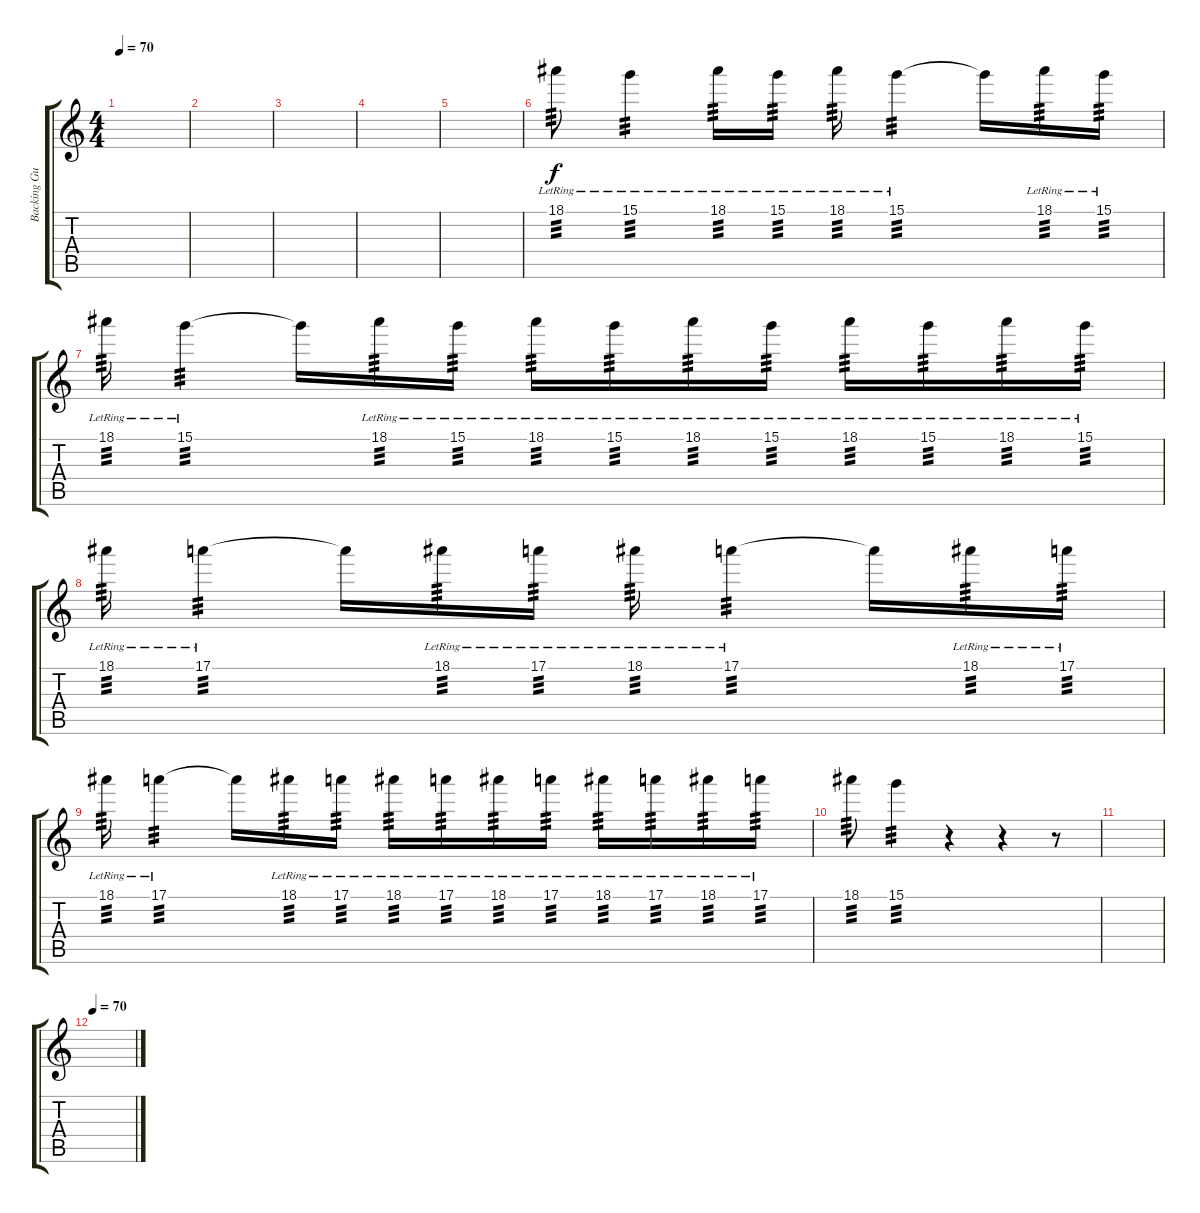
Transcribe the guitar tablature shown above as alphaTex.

\track ("Backing Guitar 1" "Backing Gu") {instrument overdrivenguitar}
\staff {score tabs}
\tuning (E4 B3 G3 D3 A2 E2) {hide}
\ts (4 4)
\tempo 70
\clef g2
\ks c
|
|
|
|
|
18.1{lr}.8{tp 3} 15.1{lr}.4{tp 3} 18.1{lr}.16{tp 3} 15.1{lr}.16{tp 3} 18.1{lr}.16{tp 3} 15.1{lr}.4{tp 3} 15.1{t}.16 18.1{lr}.16{tp 3} 15.1{lr}.16{tp 3} |
18.1{lr}.16{tp 3} 15.1{lr}.4{tp 3} 15.1{t}.16 18.1{lr}.16{tp 3} 15.1{lr}.16{tp 3} 18.1{lr}.16{tp 3} 15.1{lr}.16{tp 3} 18.1{lr}.16{tp 3} 15.1{lr}.16{tp 3} 18.1{lr}.16{tp 3} 15.1{lr}.16{tp 3} 18.1{lr}.16{tp 3} 15.1{lr}.16{tp 3} |
18.1{lr}.16{tp 3} 17.1{lr}.4{tp 3} 17.1{t}.16 18.1{lr}.16{tp 3} 17.1{lr}.16{tp 3} 18.1{lr}.16{tp 3} 17.1{lr}.4{tp 3} 17.1{t}.16 18.1{lr}.16{tp 3} 17.1{lr}.16{tp 3} |
18.1{lr}.16{tp 3} 17.1{lr}.4{tp 3} 17.1{t}.16 18.1{lr}.16{tp 3} 17.1{lr}.16{tp 3} 18.1{lr}.16{tp 3} 17.1{lr}.16{tp 3} 18.1{lr}.16{tp 3} 17.1{lr}.16{tp 3} 18.1{lr}.16{tp 3} 17.1{lr}.16{tp 3} 18.1{lr}.16{tp 3} 17.1{lr}.16{tp 3} |
18.1.8{tp 3} 15.1.4{tp 3} r.4 r.4 r.8 |
|
\tempo 70
